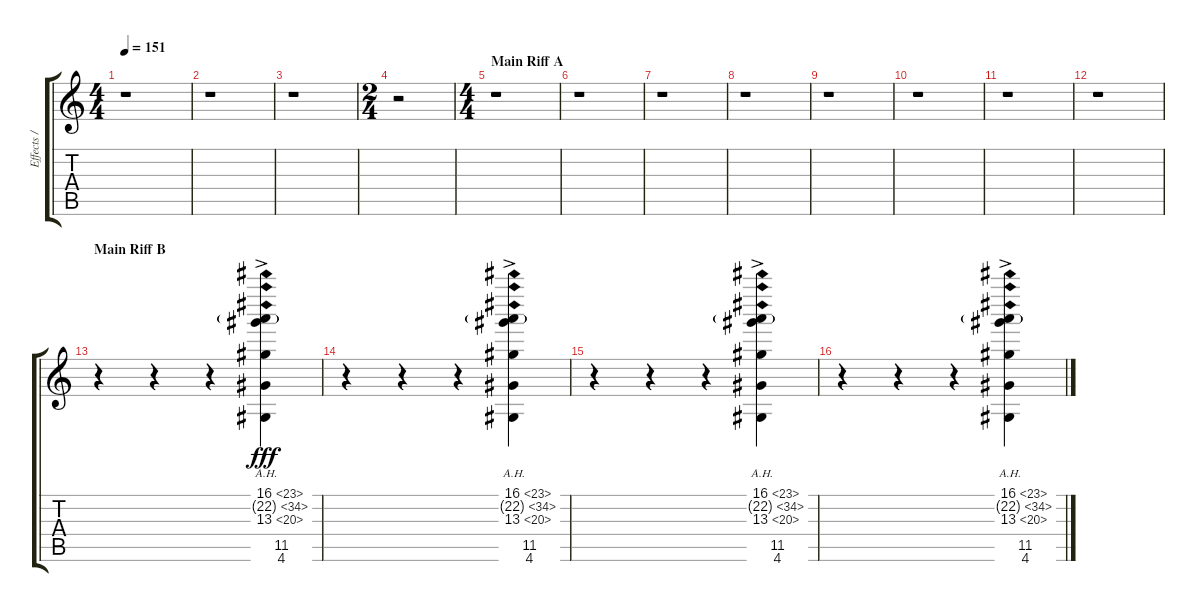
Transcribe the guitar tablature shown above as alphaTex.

\track ("Effects / Fills" "Effects / ") {instrument distortionguitar}
\staff {score tabs}
\tuning (E4 B3 G3 D3 A2 E2) {hide}
\ts (4 4)
\tempo 151
\clef g2
\ks c
r.1{dy f} |
r.1 |
r.1 |
\ts (2 4)
r.2 |
\ts (4 4)
\section ("" "Main Riff A")
r.1 |
r.1 |
r.1 |
r.1 |
r.1 |
r.1 |
r.1 |
r.1 |
\section ("" "Main Riff B")
r.4{volume 3 instrument lead6voice} r.4 r.4 (16.1{ah 7 ac} 22.2{ah 12 g} 13.3{ah 7 ac} 11.5 4.6{ac}).4{dy fff} |
r.4 r.4 r.4 (16.1{ah 7 ac} 22.2{ah 12 g} 13.3{ah 7 ac} 11.5 4.6{ac}).4 |
r.4 r.4 r.4 (16.1{ah 7 ac} 22.2{ah 12 g} 13.3{ah 7 ac} 11.5 4.6{ac}).4 |
r.4 r.4 r.4 (16.1{ah 7 ac} 22.2{ah 12 g} 13.3{ah 7 ac} 11.5 4.6{ac}).4
